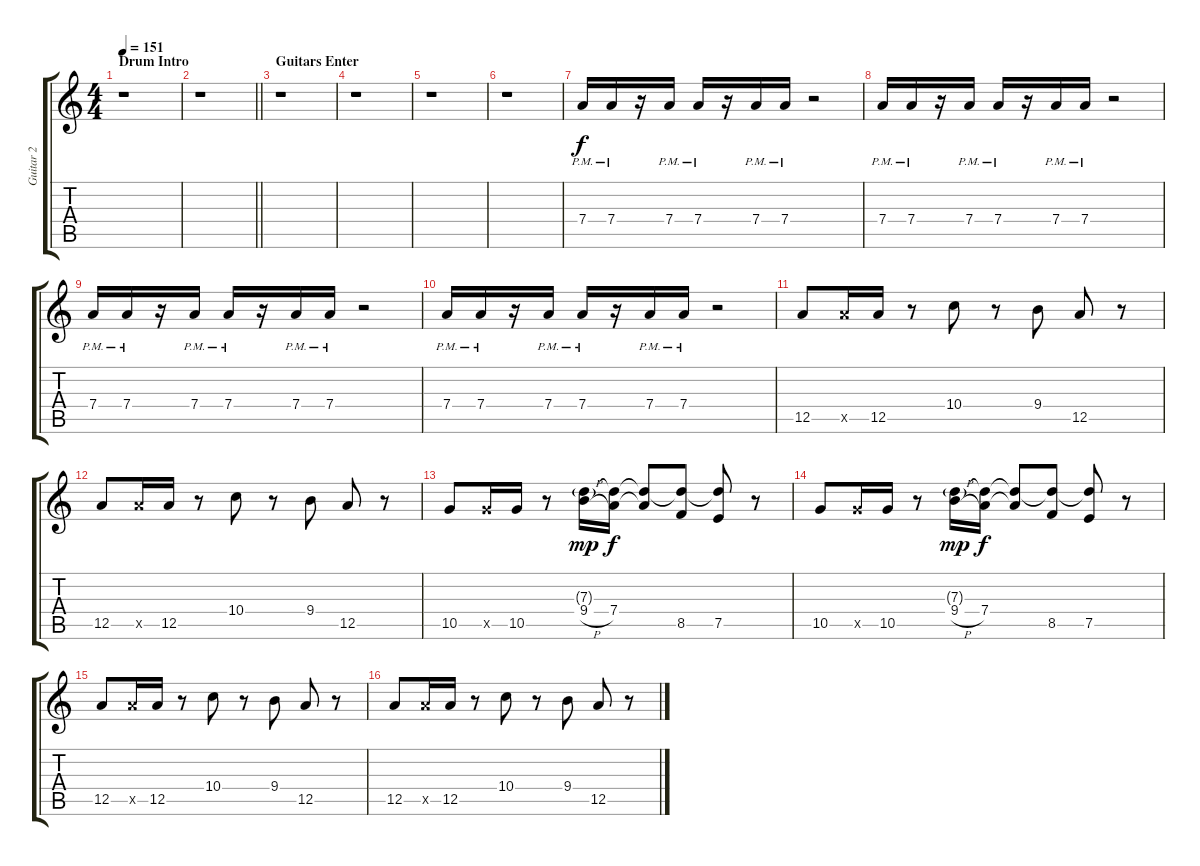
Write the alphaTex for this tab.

\track ("Guitar 2" "Guitar 2") {instrument electricguitarclean}
\staff {score tabs}
\tuning (E4 B3 G3 D3 A2 E2) {hide}
\ts (4 4)
\section ("" "Drum Intro")
\tempo 151
\clef g2
\ks c
r.1{dy f instrument electricguitarclean} |
\barLineRight lightlight
r.1 |
\section ("" "Guitars Enter")
r.1 |
r.1 |
r.1 |
r.1 |
7.4{pm}.16 7.4{pm}.16 r.16 7.4{pm}.16 7.4{pm}.16 r.16 7.4{pm}.16 7.4{pm}.16 r.2 |
7.4{pm}.16 7.4{pm}.16 r.16 7.4{pm}.16 7.4{pm}.16 r.16 7.4{pm}.16 7.4{pm}.16 r.2 |
7.4{pm}.16 7.4{pm}.16 r.16 7.4{pm}.16 7.4{pm}.16 r.16 7.4{pm}.16 7.4{pm}.16 r.2 |
7.4{pm}.16 7.4{pm}.16 r.16 7.4{pm}.16 7.4{pm}.16 r.16 7.4{pm}.16 7.4{pm}.16 r.2 |
12.5.8 12.5{x}.16 12.5.16 r.8 10.4.8 r.8 9.4.8 12.5.8 r.8 |
12.5.8 12.5{x}.16 12.5.16 r.8 10.4.8 r.8 9.4.8 12.5.8 r.8 |
10.5.8 10.5{x}.16 10.5.16 r.8 (7.3{g} 9.4{h}).16{dy mp} (7.3{t} 7.4).16{dy f} (7.3{t} 7.4{t}).8 (7.3{t} 8.5).8 (7.3{t} 7.5).8 r.8 |
10.5.8 10.5{x}.16 10.5.16 r.8 (7.3{g} 9.4{h}).16{dy mp} (7.3{t} 7.4).16{dy f} (7.3{t} 7.4{t}).8 (7.3{t} 8.5).8 (7.3{t} 7.5).8 r.8 |
12.5.8 12.5{x}.16 12.5.16 r.8 10.4.8 r.8 9.4.8 12.5.8 r.8 |
12.5.8 12.5{x}.16 12.5.16 r.8 10.4.8 r.8 9.4.8 12.5.8 r.8
